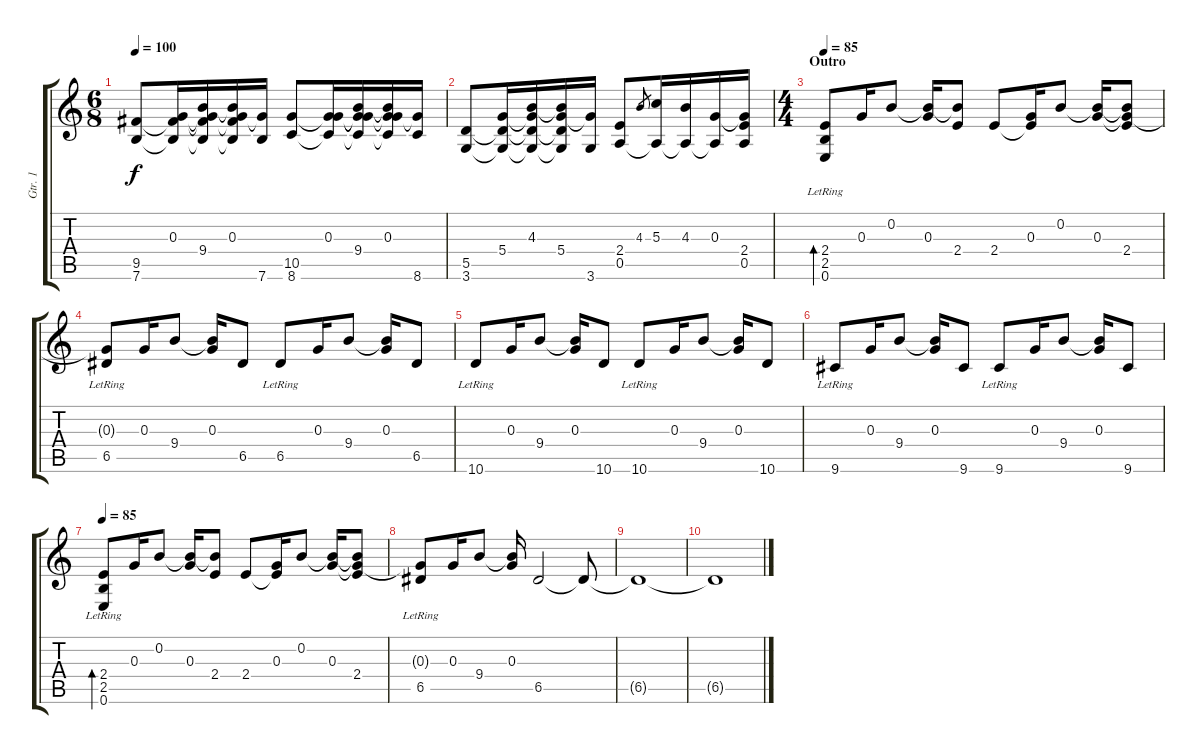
\track ("Gtr. 1" "Gtr. 1") {instrument acousticguitarsteel}
\staff {score tabs}
\tuning (E4 B3 G3 D3 A2 E2) {hide}
\ts (6 8)
\tempo 100
\clef g2
\ks c
(9.5 7.6).8{dy f} (0.3 9.5{t} 7.6{t}).16 (0.3{t} 9.4 9.5{t} 7.6{t}).16 (0.3 9.4{t} 9.5{t} 7.6{t}).16 (0.3{t} 7.6).16 (10.5 8.6).8 (0.3 10.5{t} 8.6{t}).16 (0.3{t} 9.4 10.5{t} 8.6{t}).16 (0.3 9.4{t} 10.5{t} 8.6{t}).16 (0.3{t} 8.6).16 |
(5.5 3.6).8 (5.4 5.5{t} 3.6{t}).16 (4.3 5.4{t} 5.5{t} 3.6{t}).16 (4.3{t} 5.4 5.5{t} 3.6{t}).16 (5.4{t} 3.6).16 (2.4 0.5).8 4.3.8{gr} (5.3 0.5{t}).16 (4.3 0.5{t}).16 (0.3 0.5{t}).16 (0.3{t} 2.4 0.5).16 |
\ts (4 4)
\section ("" "Outro")
\tempo 85
(2.4 2.5{lr} 0.6{lr}).8{bd 120 volume 14 instrument acousticguitarsteel} 0.3.16 0.2.8 (0.2{t} 0.3).16 (0.2{t} 2.4).8 2.4.8 (0.3 2.4{t}).16 0.2.8 (0.2{t} 0.3).16 (0.2{t} 0.3{t} 2.4).8 |
(0.3{t} 6.5{lr}).8 0.3.16 9.4.8 (0.3 9.4{t}).16 6.5.8 6.5{lr}.8 0.3.16 9.4.8 (0.3 9.4{t}).16 6.5.8 |
10.6{lr}.8 0.3.16 9.4.8 (0.3 9.4{t}).16 10.6.8 10.6{lr}.8 0.3.16 9.4.8 (0.3 9.4{t}).16 10.6.8 |
9.6{lr}.8 0.3.16 9.4.8 (0.3 9.4{t}).16 9.6.8 9.6{lr}.8 0.3.16 9.4.8 (0.3 9.4{t}).16 9.6.8 |
\tempo 85
(2.4 2.5{lr} 0.6{lr}).8{bd 120 volume 14 instrument acousticguitarsteel} 0.3.16 0.2.8 (0.2{t} 0.3).16 (0.2{t} 2.4).8 2.4.8 (0.3 2.4{t}).16 0.2.8 (0.2{t} 0.3).16 (0.2{t} 0.3{t} 2.4).8 |
(0.3{t} 6.5{lr}).8 0.3.16 9.4.8 (0.3 9.4{t}).16 6.5.2 6.5{t}.8 |
6.5{t}.1 |
6.5{t}.1
